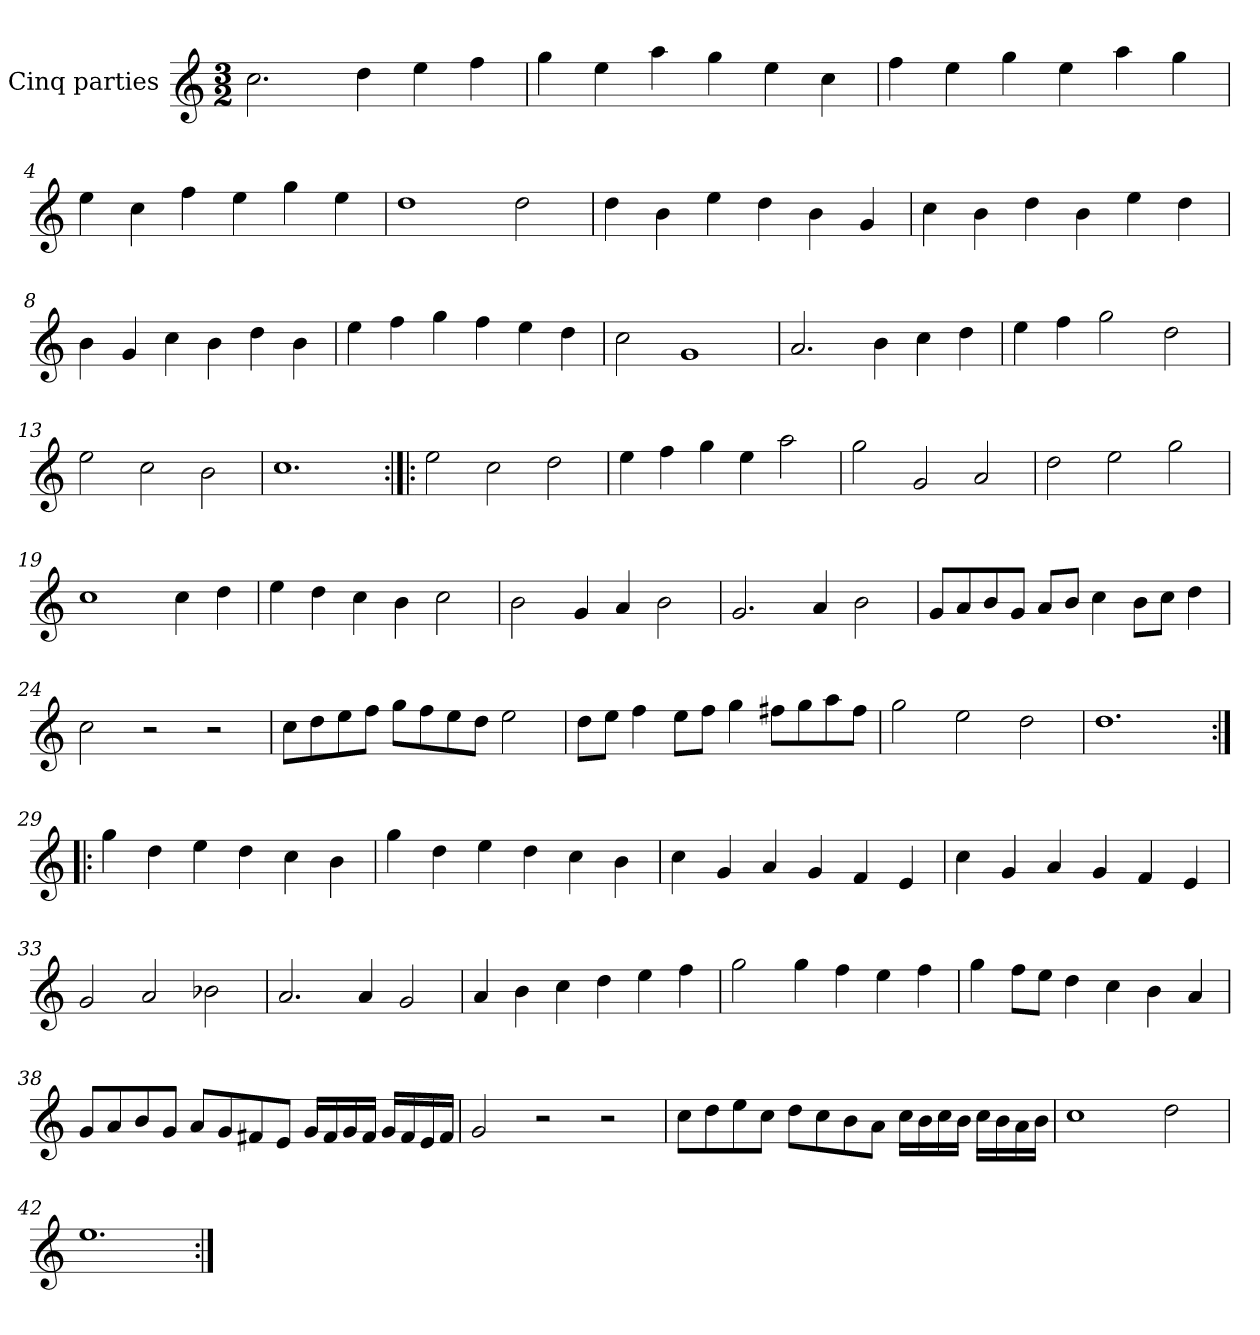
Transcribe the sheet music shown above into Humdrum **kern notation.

**kern
*part1
*staff1
*I"Cinq parties
*clefG2
*k[]
*M3/2
*MM180
=1
2.cc\
4dd\
4ee\
4ff\
=2
4gg\
4ee\
4aa\
4gg\
4ee\
4cc\
=3
4ff\
4ee\
4gg\
4ee\
4aa\
4gg\
=4
4ee\
4cc\
4ff\
4ee\
4gg\
4ee\
=5
1dd
2dd\
=6
4dd\
4b\
4ee\
4dd\
4b\
4g/
=7
4cc\
4b\
4dd\
4b\
4ee\
4dd\
=8
4b\
4g/
4cc\
4b\
4dd\
4b\
=9
4ee\
4ff\
4gg\
4ff\
4ee\
4dd\
=10
2cc\
1g
=11
2.a/
4b\
4cc\
4dd\
=12
4ee\
4ff\
2gg\
2dd\
=13
2ee\
2cc\
2b\
=14
1.cc
=15:|!|:
2ee\
2cc\
2dd\
=16
4ee\
4ff\
4gg\
4ee\
2aa\
=17
2gg\
2g/
2a/
=18
2dd\
2ee\
2gg\
=19
1cc
4cc\
4dd\
=20
4ee\
4dd\
4cc\
4b\
2cc\
=21
2b\
4g/
4a/
2b\
=22
2.g/
4a/
2b\
=23
8g/L
8a/
8b/
8g/J
8a/L
8b/J
4cc\
8b\L
8cc\J
4dd\
=24
2cc\
2r
2r
=25
8cc\L
8dd\
8ee\
8ff\J
8gg\L
8ff\
8ee\
8dd\J
2ee\
=26
8dd\L
8ee\J
4ff\
8ee\L
8ff\J
4gg\
8ff#X\L
8gg\
8aa\
8ff#\J
=27
2gg\
2ee\
2dd\
=28
1.dd
=29:|!|:
4gg\
4dd\
4ee\
4dd\
4cc\
4b\
=30
4gg\
4dd\
4ee\
4dd\
4cc\
4b\
=31
4cc\
4g/
4a/
4g/
4f/
4e/
=32
4cc\
4g/
4a/
4g/
4f/
4e/
=33
2g/
2a/
2b-X\
=34
2.a/
4a/
2g/
=35
4a/
4b\
4cc\
4dd\
4ee\
4ff\
=36
2gg\
4gg\
4ff\
4ee\
4ff\
=37
4gg\
8ff\L
8ee\J
4dd\
4cc\
4b\
4a/
=38
8g/L
8a/
8b/
8g/J
8a/L
8g/
8f#X/
8e/J
16g/LL
16f#/
16g/
16f#/JJ
16g/LL
16f#/
16e/
16f#/JJ
=39
2g/
2r
2r
=40
8cc\L
8dd\
8ee\
8cc\J
8dd\L
8cc\
8b\
8a\J
16cc\LL
16b\
16cc\
16b\JJ
16cc\LL
16b\
16a\
16b\JJ
=41
1cc
2dd\
=42
1.ee
=:|!
*-
